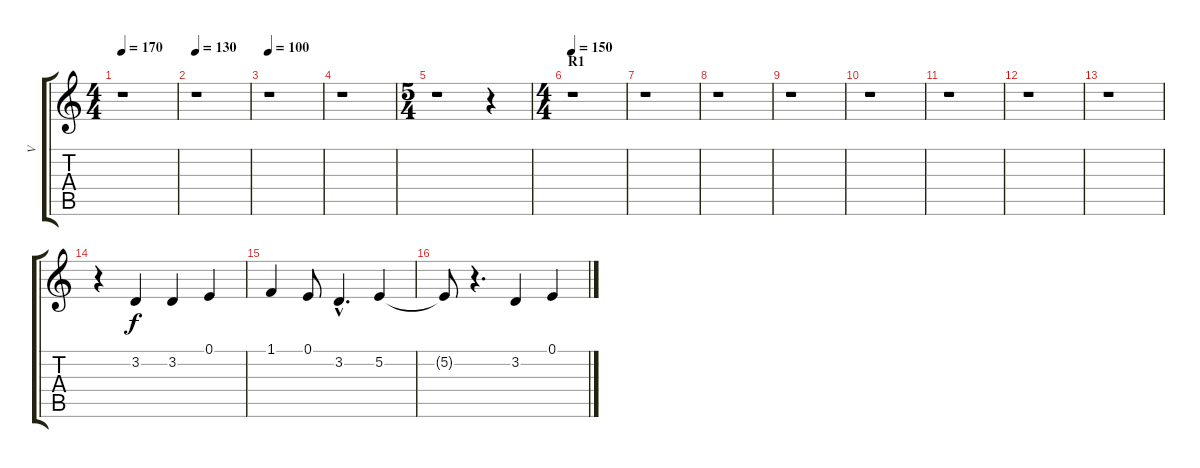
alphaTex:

\track ("V" "V") {instrument frenchhorn}
\staff {score tabs}
\tuning (E4 B3 G3 D3 A2 E2) {hide}
\ts (4 4)
\tempo 170
\clef g2
\ks c
r.1{dy f} |
\tempo 130
r.1 |
\tempo 100
r.1 |
r.1 |
\ts (5 4)
r.1 r.4 |
\ts (4 4)
\section ("" "R1")
\tempo 150
r.1 |
r.1 |
r.1 |
r.1 |
r.1 |
r.1 |
r.1 |
r.1 |
\section ("" "")
r.4{volume 12} 3.2.4 3.2.4 0.1.4 |
1.1.4 0.1.8 3.2{hac}.4{d} 5.2.4 |
5.2{t}.8 r.4{d} 3.2.4 0.1.4
